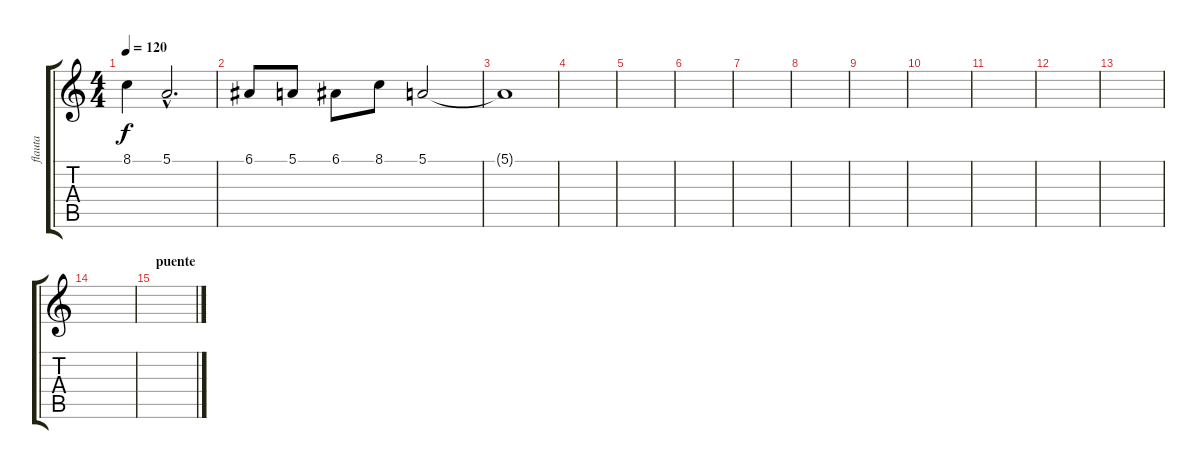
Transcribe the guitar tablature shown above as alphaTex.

\track ("flauta" "flauta") {instrument flute}
\staff {score tabs}
\tuning (E4 B3 G3 D3 A2 E2) {hide}
\ts (4 4)
\tempo 120
\clef g2
\ks c
8.1.4{dy f} 5.1{hac}.2{d} |
6.1.8 5.1.8 6.1.8 8.1.8 5.1.2 |
5.1{t}.1 |
|
|
|
|
|
|
|
|
|
|
|
\section ("" "puente")
